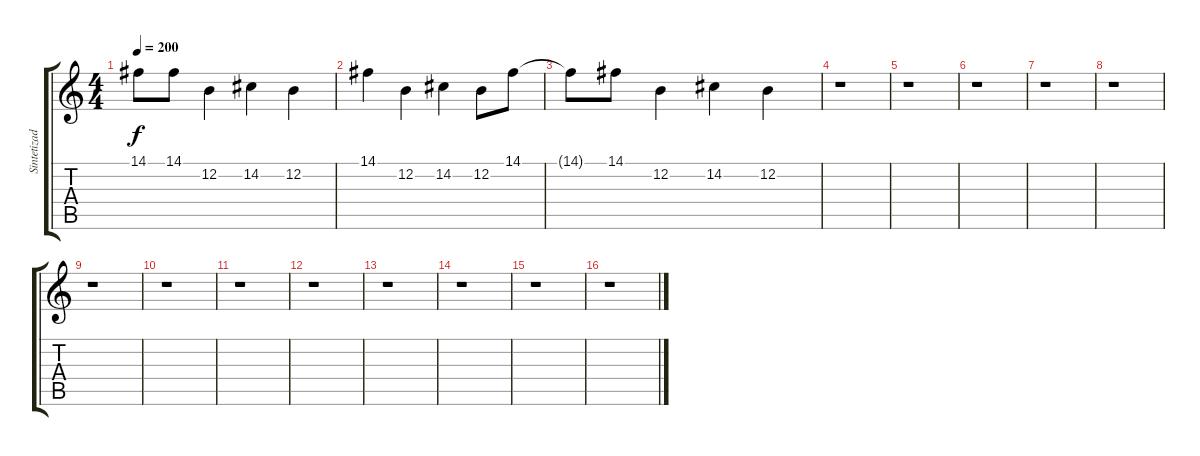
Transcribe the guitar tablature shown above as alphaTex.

\track ("Sintetizador 1" "Sintetizad") {instrument stringensemble1}
\staff {score tabs}
\tuning (E4 B3 G3 D3 A2 E2) {hide}
\ts (4 4)
\tempo 200
\clef g2
\ks c
14.1{t}.8{dy f} 14.1.8 12.2.4 14.2.4 12.2.4 |
14.1.4 12.2.4 14.2.4 12.2.8 14.1.8 |
14.1{t}.8 14.1.8 12.2.4 14.2.4 12.2.4 |
r.1 |
r.1 |
r.1 |
r.1 |
r.1 |
r.1 |
r.1 |
r.1 |
r.1 |
r.1 |
r.1 |
r.1 |
r.1
